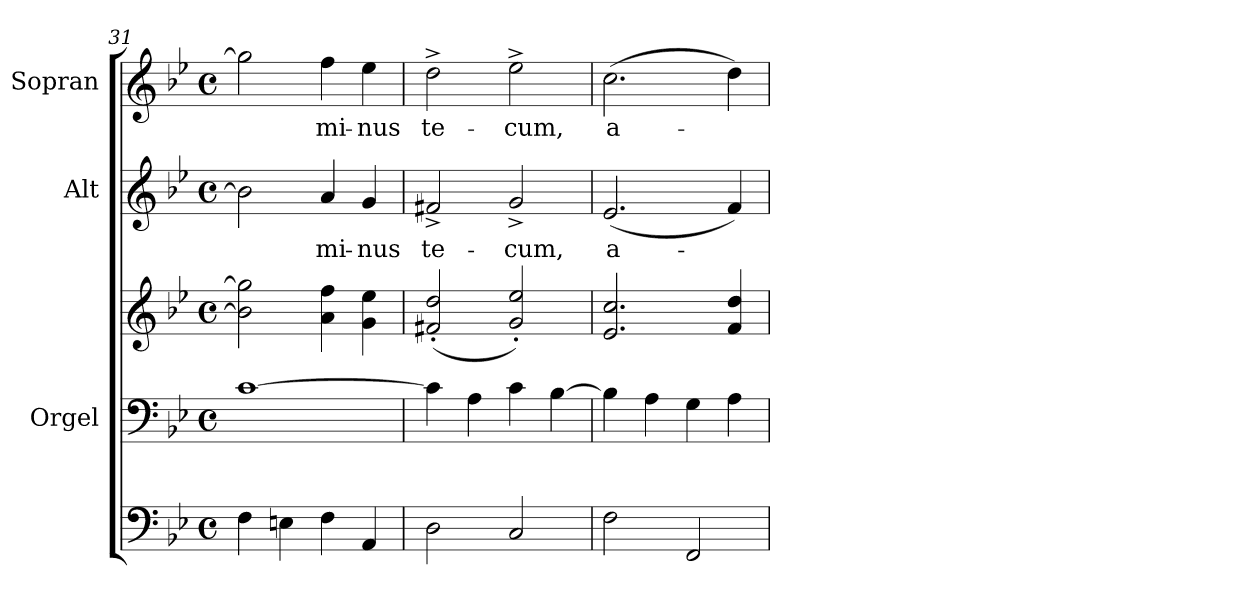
**kern	**kern	**kern	**kern	**text	**kern	**text
*part4	*part3	*part3	*part2	*part2	*part1	*part1
*staff5	*staff4	*staff3	*staff2	*staff2	*staff1	*staff1
*	*I"Orgel	*	*I"Alt	*	*I"Sopran	*
*	*I'Org.	*	*I'A.	*	*I'S.	*
!!LO:PB:g=z
*clefF4	*clefF4	*clefG2	*clefG2	*	*clefG2	*
*k[b-e-]	*k[b-e-]	*k[b-e-]	*k[b-e-]	*	*k[b-e-]	*
*B-:	*B-:	*B-:	*B-:	*	*B-:	*
*M4/4	*M4/4	*M4/4	*M4/4	*	*M4/4	*
*met(c)	*met(c)	*met(c)	*met(c)	*	*met(c)	*
=31	=31	=31	=31	=31	=31	=31
4F\	[1c	2b-\] 2gg\]	2b-\]	.	2gg\]	.
4En\	.	.	.	.	.	.
!	!	!	!	!LO:LY:b	!	!LO:LY:b
4F\	.	4a\ 4ff\	4a/	-mi-	4ff\	-mi-
!	!	!	!	!LO:LY:b	!	!LO:LY:b
4AA/	.	4g\ 4ee-\	4g/	-nus	4ee-\	-nus
=32	=32	=32	=32	=32	=32	=32
!	!	!	!	!LO:LY:b	!	!LO:LY:b
2D\	4c\]	(<2f#X/'< 2dd/'<	2f#X^>/	te-	2dd^>\	te-
.	4A\	.	.	.	.	.
!	!	!	!	!LO:LY:b	!	!LO:LY:b
2C/	4c\	2g/'< 2ee-/'<)	2g^>/	-cum,	2ee-^>\	-cum,
.	[4B-\	.	.	.	.	.
=33	=33	=33	=33	=33	=33	=33
!	!	!	!	!LO:LY:b	!	!LO:LY:b
2F\	4B-\]	2.e-/ 2.cc/	(<2.e-/	a-	(>2.cc\	a-
.	4A\	.	.	.	.	.
2FF/	4G\	.	.	.	.	.
.	4A\	4f/ 4dd/	4f/)	.	4dd\)	.
=	=	=	=	=	=	=
*-	*-	*-	*-	*-	*-	*-
